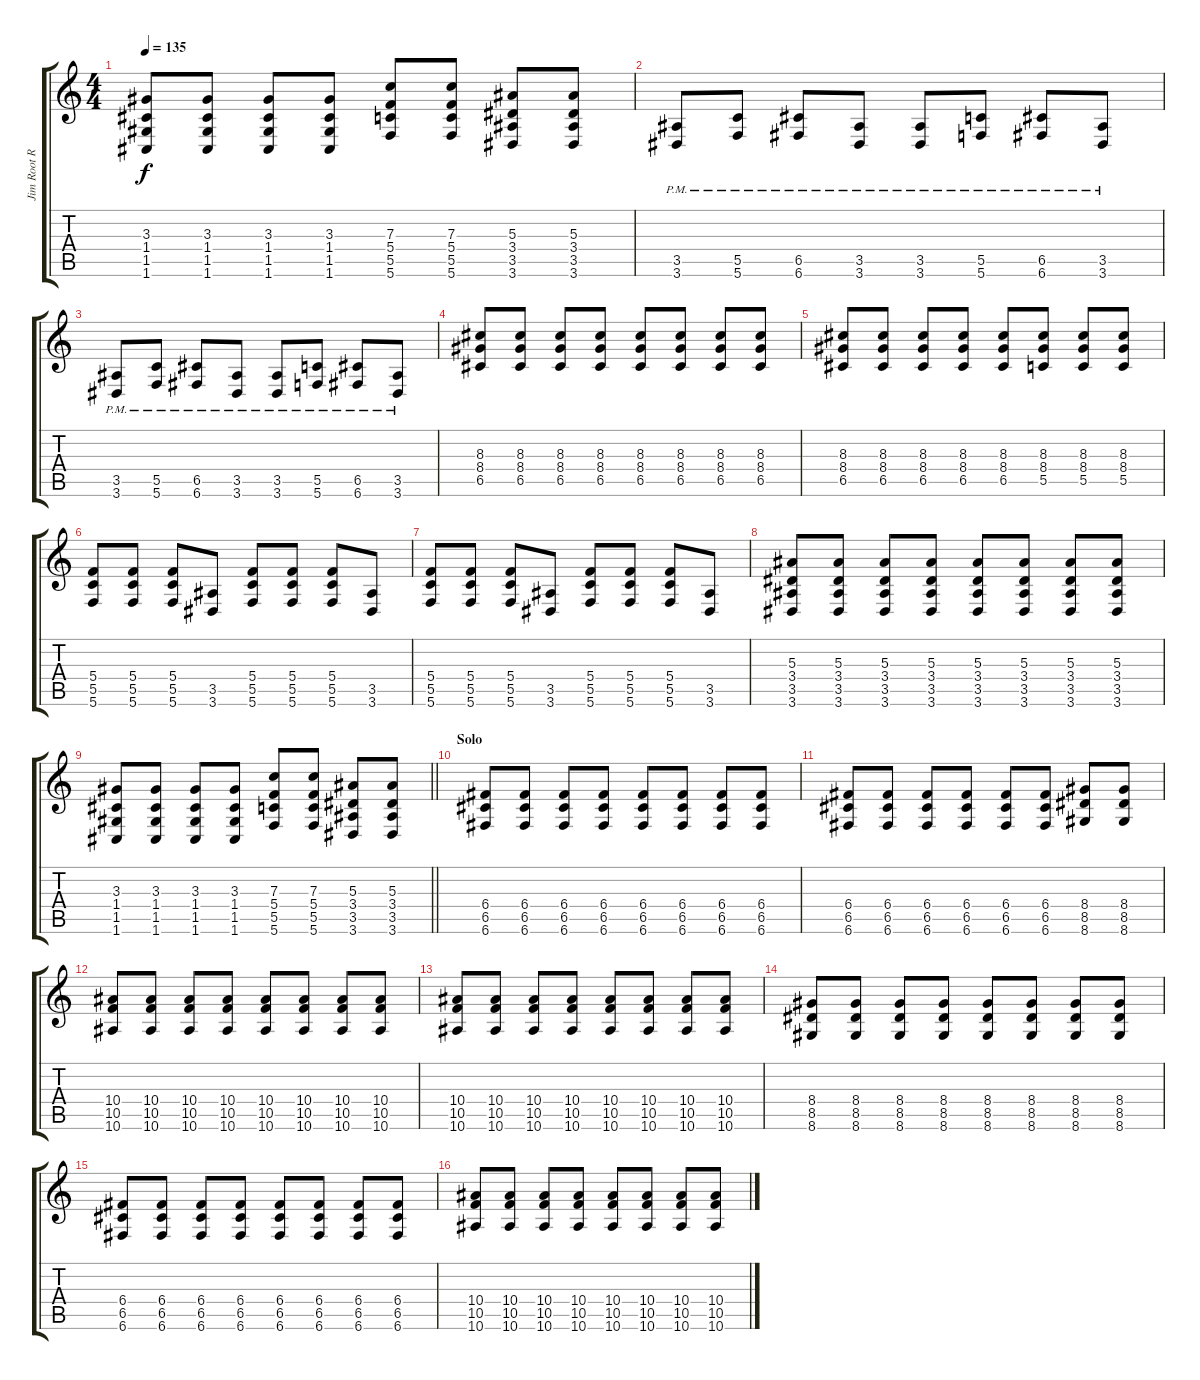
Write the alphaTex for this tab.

\track ("Jim Root Rithm Guitar Guitar" "Jim Root R") {instrument distortionguitar}
\staff {score tabs}
\tuning (D4 A3 F3 C3 G2 C2) {hide}
\ts (4 4)
\tempo 135
\clef g2
\ks c
(3.3 1.4 1.5 1.6).8{dy f} (3.3 1.4 1.5 1.6).8 (3.3 1.4 1.5 1.6).8 (3.3 1.4 1.5 1.6).8 (7.3 5.4 5.5 5.6).8 (7.3 5.4 5.5 5.6).8 (5.3 3.4 3.5 3.6).8 (5.3 3.4 3.5 3.6).8 |
(3.5{pm} 3.6{pm}).8 (5.5{pm} 5.6{pm}).8 (6.5{pm} 6.6{pm}).8 (3.5{pm} 3.6{pm}).8 (3.5{pm} 3.6{pm}).8 (5.5{pm} 5.6{pm}).8 (6.5{pm} 6.6{pm}).8 (3.5{pm} 3.6{pm}).8 |
(3.5{pm} 3.6{pm}).8 (5.5{pm} 5.6{pm}).8 (6.5{pm} 6.6{pm}).8 (3.5{pm} 3.6{pm}).8 (3.5{pm} 3.6{pm}).8 (5.5{pm} 5.6{pm}).8 (6.5{pm} 6.6{pm}).8 (3.5{pm} 3.6{pm}).8 |
(8.3 8.4 6.5).8 (8.3 8.4 6.5).8 (8.3 8.4 6.5).8 (8.3 8.4 6.5).8 (8.3 8.4 6.5).8 (8.3 8.4 6.5).8 (8.3 8.4 6.5).8 (8.3 8.4 6.5).8 |
(8.3 8.4 6.5).8 (8.3 8.4 6.5).8 (8.3 8.4 6.5).8 (8.3 8.4 6.5).8 (8.3 8.4 6.5).8 (8.3 8.4 5.5).8 (8.3 8.4 5.5).8 (8.3 8.4 5.5).8 |
(5.4 5.5 5.6).8 (5.4 5.5 5.6).8 (5.4 5.5 5.6).8 (3.5 3.6).8 (5.4 5.5 5.6).8 (5.4 5.5 5.6).8 (5.4 5.5 5.6).8 (3.5 3.6).8 |
(5.4 5.5 5.6).8 (5.4 5.5 5.6).8 (5.4 5.5 5.6).8 (3.5 3.6).8 (5.4 5.5 5.6).8 (5.4 5.5 5.6).8 (5.4 5.5 5.6).8 (3.5 3.6).8 |
(5.3 3.4 3.5 3.6).8 (5.3 3.4 3.5 3.6).8 (5.3 3.4 3.5 3.6).8 (5.3 3.4 3.5 3.6).8 (5.3 3.4 3.5 3.6).8 (5.3 3.4 3.5 3.6).8 (5.3 3.4 3.5 3.6).8 (5.3 3.4 3.5 3.6).8 |
\barLineRight lightlight
(3.3 1.4 1.5 1.6).8 (3.3 1.4 1.5 1.6).8 (3.3 1.4 1.5 1.6).8 (3.3 1.4 1.5 1.6).8 (7.3 5.4 5.5 5.6).8 (7.3 5.4 5.5 5.6).8 (5.3 3.4 3.5 3.6).8 (5.3 3.4 3.5 3.6).8 |
\section ("" "Solo")
(6.4 6.5 6.6).8 (6.4 6.5 6.6).8 (6.4 6.5 6.6).8 (6.4 6.5 6.6).8 (6.4 6.5 6.6).8 (6.4 6.5 6.6).8 (6.4 6.5 6.6).8 (6.4 6.5 6.6).8 |
(6.4 6.5 6.6).8 (6.4 6.5 6.6).8 (6.4 6.5 6.6).8 (6.4 6.5 6.6).8 (6.4 6.5 6.6).8 (6.4 6.5 6.6).8 (8.4 8.5 8.6).8 (8.4 8.5 8.6).8 |
(10.4 10.5 10.6).8 (10.4 10.5 10.6).8 (10.4 10.5 10.6).8 (10.4 10.5 10.6).8 (10.4 10.5 10.6).8 (10.4 10.5 10.6).8 (10.4 10.5 10.6).8 (10.4 10.5 10.6).8 |
(10.4 10.5 10.6).8 (10.4 10.5 10.6).8 (10.4 10.5 10.6).8 (10.4 10.5 10.6).8 (10.4 10.5 10.6).8 (10.4 10.5 10.6).8 (10.4 10.5 10.6).8 (10.4 10.5 10.6).8 |
(8.4 8.5 8.6).8 (8.4 8.5 8.6).8 (8.4 8.5 8.6).8 (8.4 8.5 8.6).8 (8.4 8.5 8.6).8 (8.4 8.5 8.6).8 (8.4 8.5 8.6).8 (8.4 8.5 8.6).8 |
(6.4 6.5 6.6).8 (6.4 6.5 6.6).8 (6.4 6.5 6.6).8 (6.4 6.5 6.6).8 (6.4 6.5 6.6).8 (6.4 6.5 6.6).8 (6.4 6.5 6.6).8 (6.4 6.5 6.6).8 |
(10.4 10.5 10.6).8 (10.4 10.5 10.6).8 (10.4 10.5 10.6).8 (10.4 10.5 10.6).8 (10.4 10.5 10.6).8 (10.4 10.5 10.6).8 (10.4 10.5 10.6).8 (10.4 10.5 10.6).8
